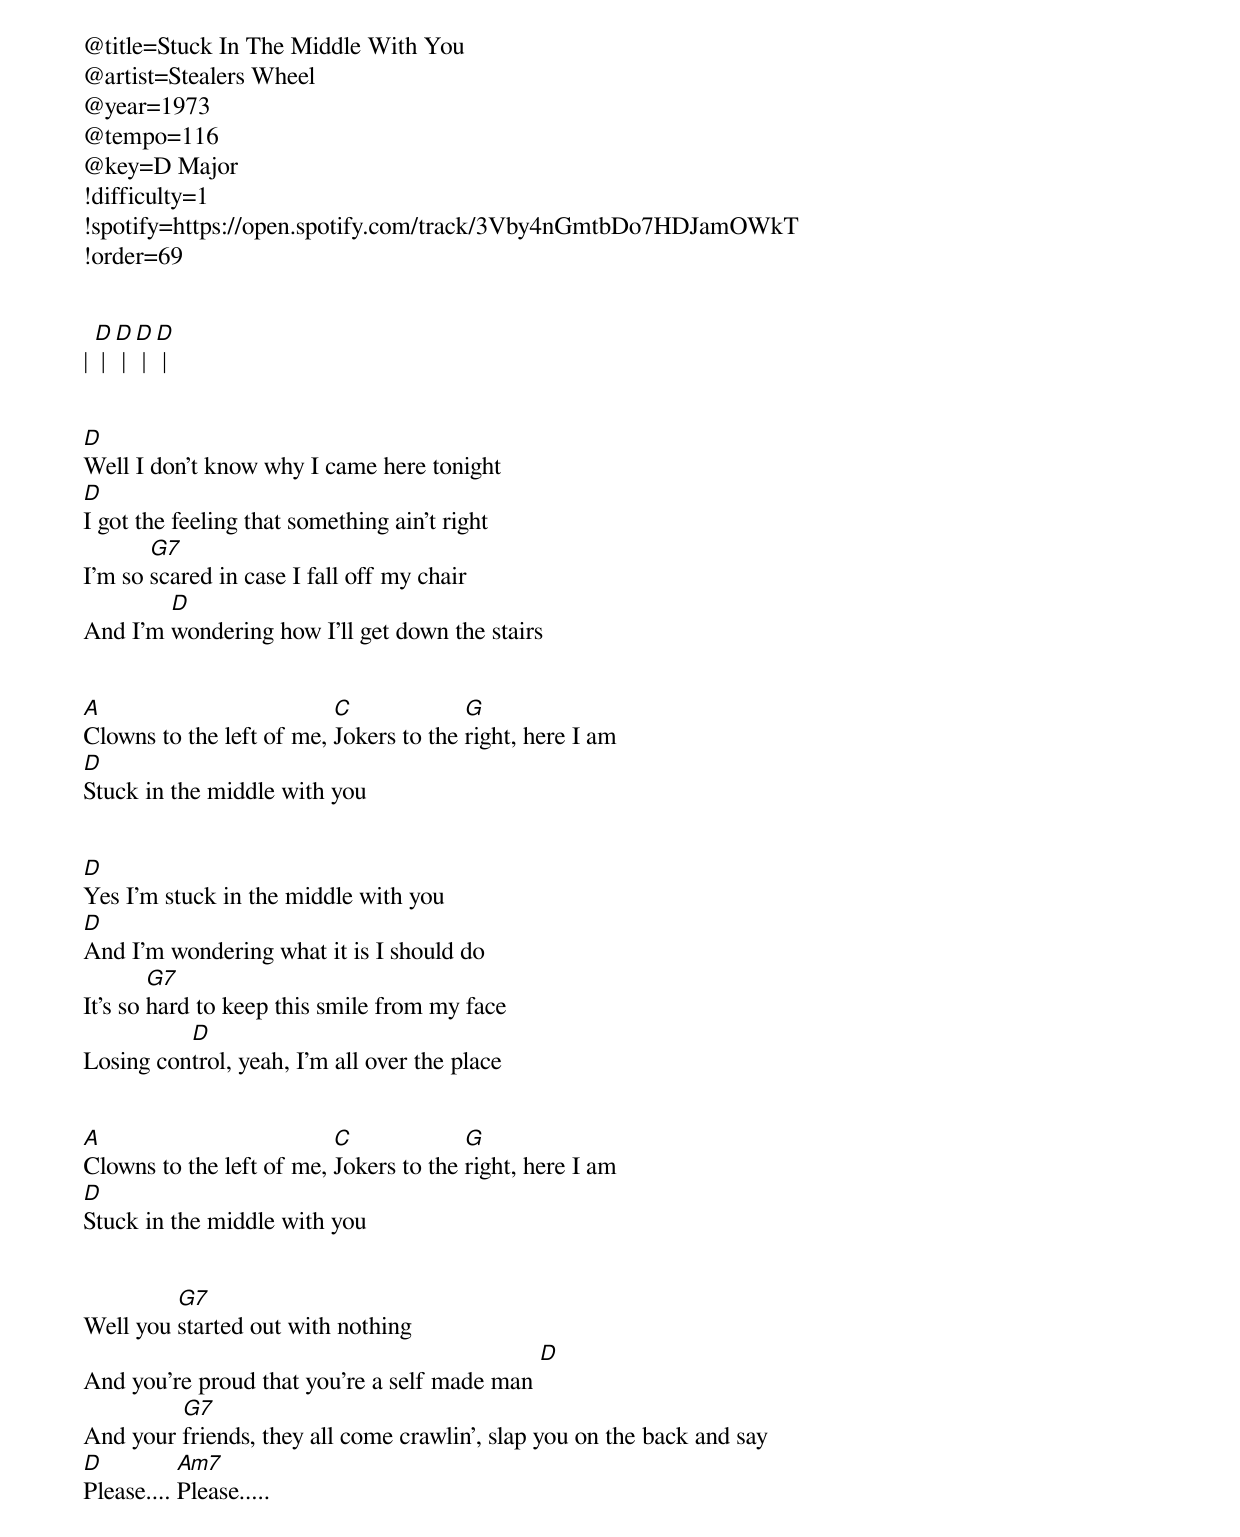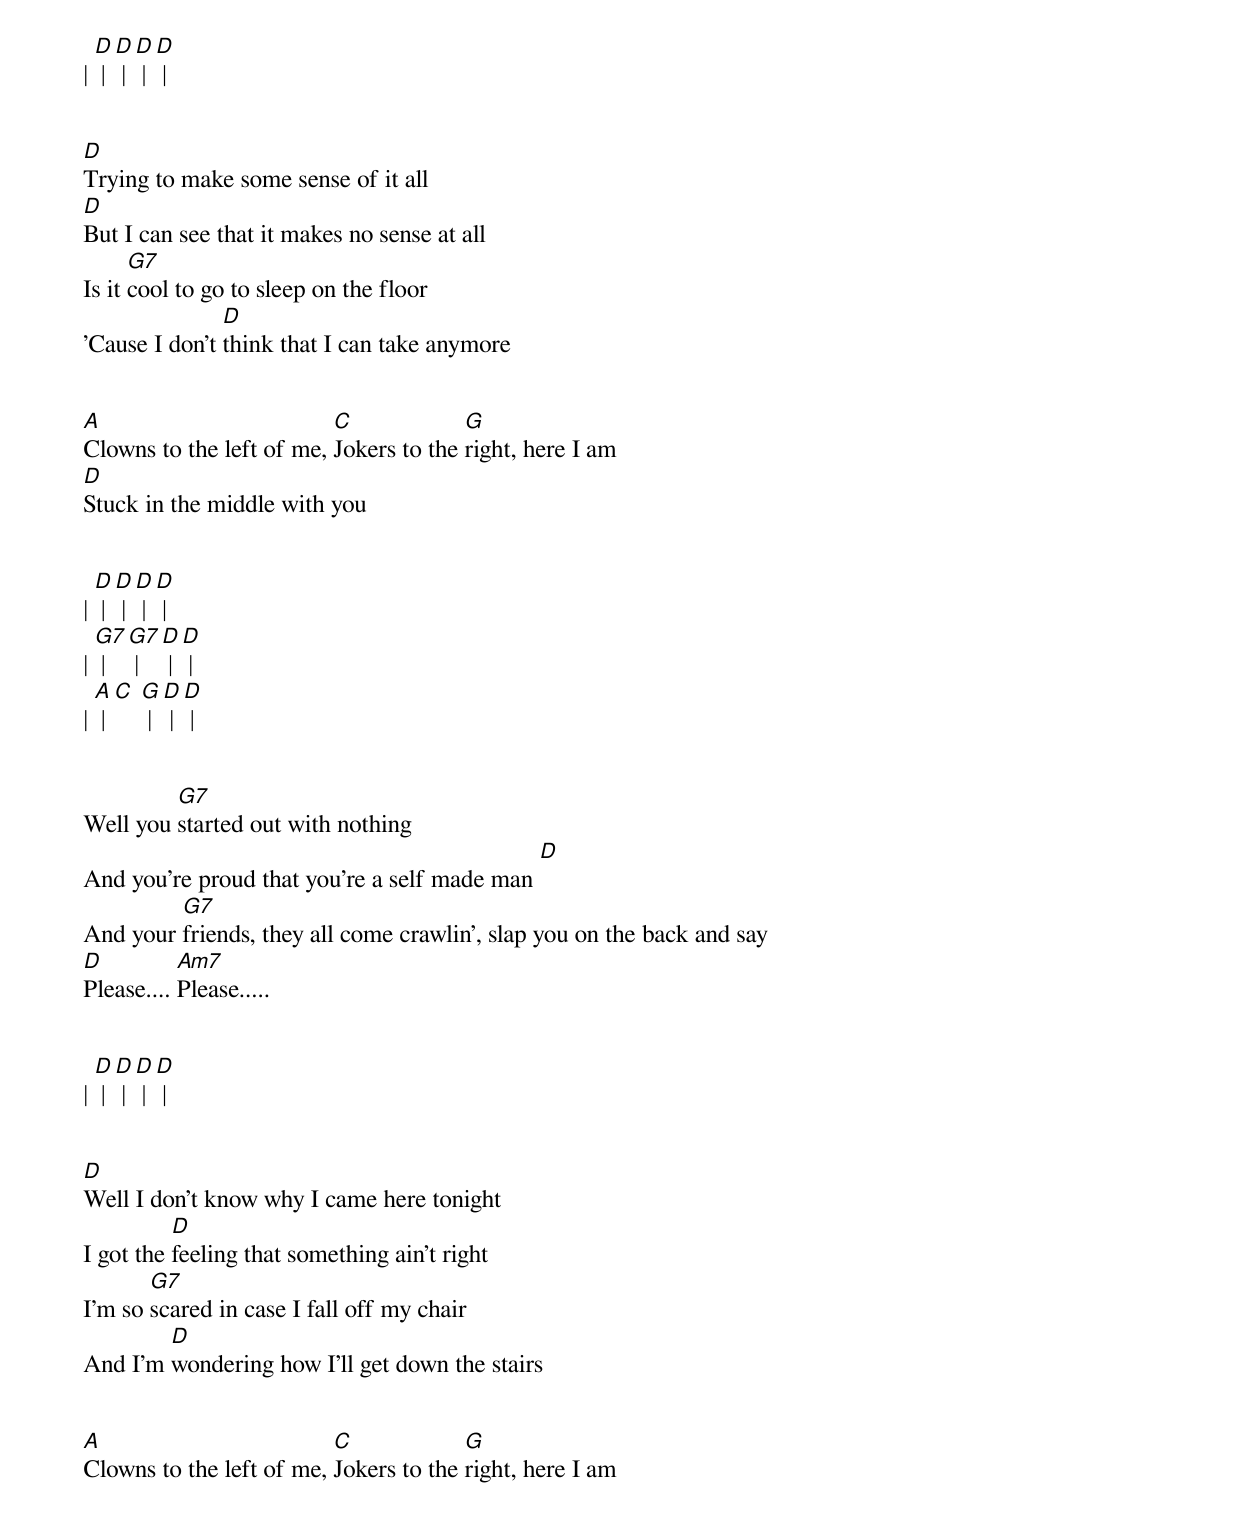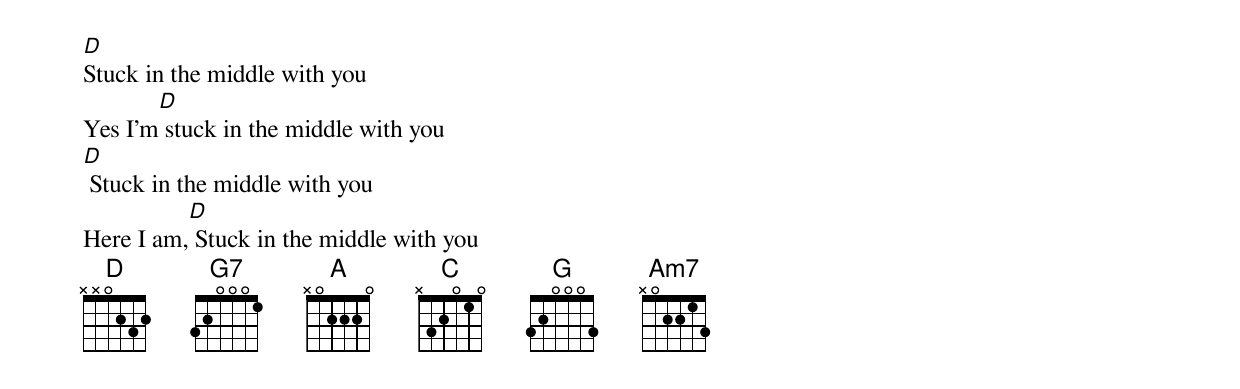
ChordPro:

@title=Stuck In The Middle With You
@artist=Stealers Wheel
@year=1973
@tempo=116
@key=D Major
!difficulty=1
!spotify=https://open.spotify.com/track/3Vby4nGmtbDo7HDJamOWkT
!order=69


| [D] | [D] | [D] | [D] |


[D]Well I don't know why I came here tonight
[D]I got the feeling that something ain't right
I'm so [G7]scared in case I fall off my chair
And I'm [D]wondering how I'll get down the stairs


[A]Clowns to the left of me, [C]Jokers to the [G]right, here I am
[D]Stuck in the middle with you


[D]Yes I'm stuck in the middle with you
[D]And I'm wondering what it is I should do
It's so [G7]hard to keep this smile from my face
Losing con[D]trol, yeah, I'm all over the place


[A]Clowns to the left of me, [C]Jokers to the [G]right, here I am
[D]Stuck in the middle with you


Well you [G7]started out with nothing
And you're proud that you're a self made man [D]
And your [G7]friends, they all come crawlin', slap you on the back and say
[D]Please.... [Am7]Please.....


| [D] | [D] | [D] | [D] |


[D]Trying to make some sense of it all
[D]But I can see that it makes no sense at all
Is it [G7]cool to go to sleep on the floor
'Cause I don't [D]think that I can take anymore


[A]Clowns to the left of me, [C]Jokers to the [G]right, here I am
[D]Stuck in the middle with you


| [D] | [D] | [D] | [D] |
| [G7] | [G7] | [D] | [D] |
| [A] | [C] [G] | [D] | [D] |


Well you [G7]started out with nothing
And you're proud that you're a self made man [D]
And your [G7]friends, they all come crawlin', slap you on the back and say
[D]Please.... [Am7]Please.....


| [D] | [D] | [D] | [D] |


[D]Well I don't know why I came here tonight
I got the [D]feeling that something ain't right
I'm so [G7]scared in case I fall off my chair
And I'm [D]wondering how I'll get down the stairs


[A]Clowns to the left of me, [C]Jokers to the [G]right, here I am
[D]Stuck in the middle with you
Yes I'm[D] stuck in the middle with you
[D] Stuck in the middle with you
Here I am,[D] Stuck in the middle with you
